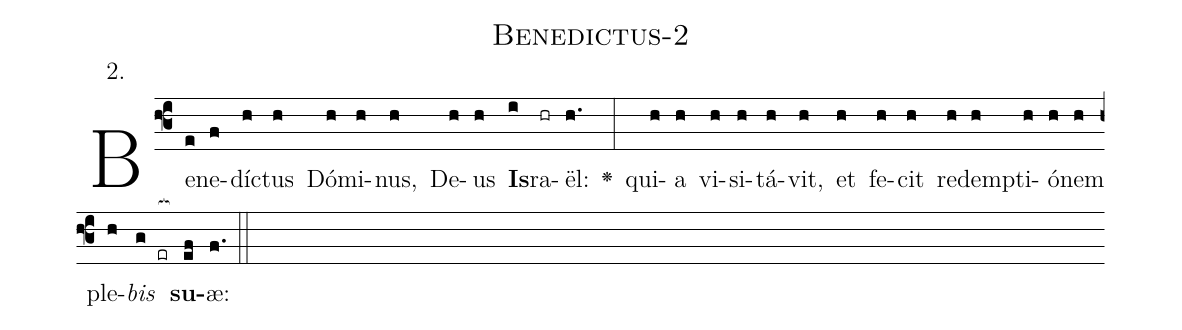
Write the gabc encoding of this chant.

name: Benedictus-2;
annotation: 2.;
%%
(f3)Be(e)ne(f)dí(h)ctus(h) Dó(h)mi(h)nus,(h) De(h)us(h) <b>Is</b>(i)ra(hr)ël:(h.) <v>\greheightstar</v>(:) qui(h)a(h) vi(h)si(h)tá(h)vit,(h) et(h) fe(h)cit(h) re(h)dem(h)pti(h)ó(h)nem(h) ple(h)<i>bis</i>(g er[ocb:1{]) <b>su</b>(ef[ocb:0}])æ:(f.) (::)


%E(h) u(h) o(h) u(g) a(ef) e.(f.) (::)
